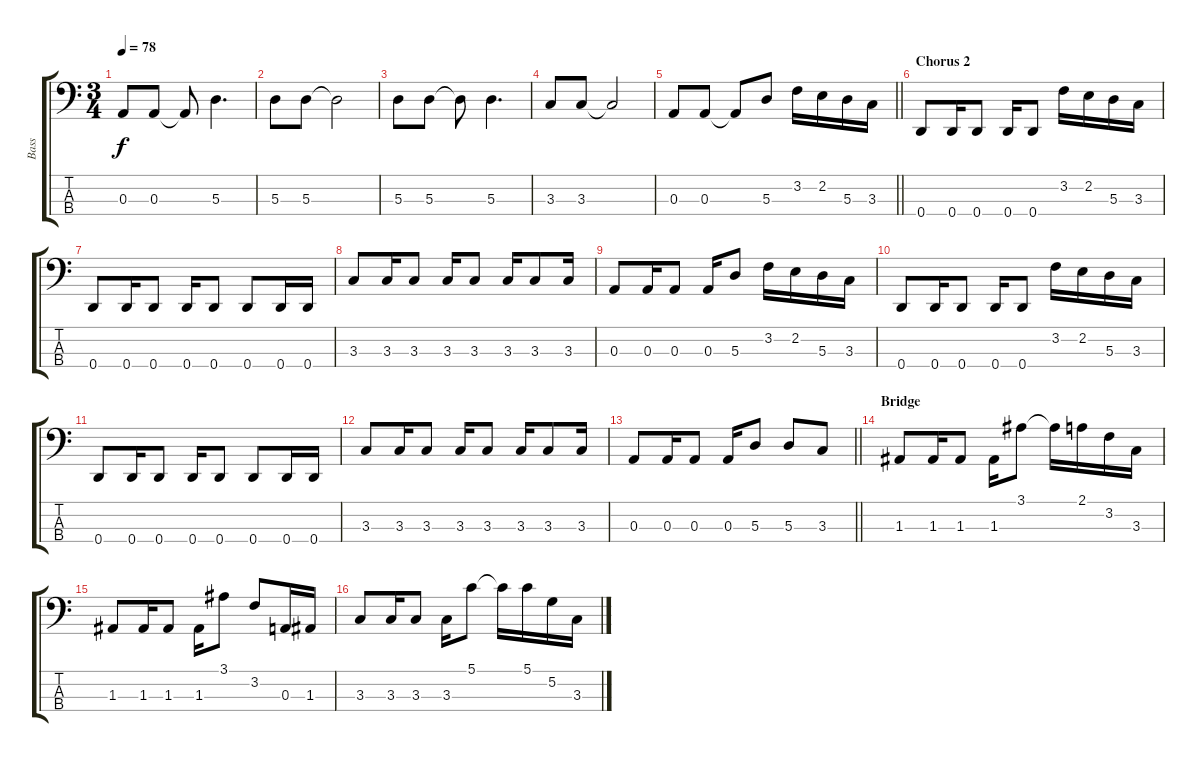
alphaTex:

\track ("Bass" "Bass") {instrument electricbassfinger}
\staff {score tabs}
\tuning (G2 D2 A1 D1) {hide}
\ts (3 4)
\tempo 78
\clef f4
\ks c
0.3.8{dy f} 0.3.8 0.3{t}.8 5.3.4{d} |
5.3.8 5.3.8 5.3{t}.2 |
5.3.8 5.3.8 5.3{t}.8 5.3.4{d} |
3.3.8 3.3.8 3.3{t}.2 |
\barLineRight lightlight
0.3.8 0.3.8 0.3{t}.8 5.3.8 3.2.16 2.2.16 5.3.16 3.3.16 |
\section ("" "Chorus 2")
0.4.8 0.4.16 0.4.8 0.4.16 0.4.8 3.2.16 2.2.16 5.3.16 3.3.16 |
0.4.8 0.4.16 0.4.8 0.4.16 0.4.8 0.4.8 0.4.16 0.4.16 |
3.3.8 3.3.16 3.3.8 3.3.16 3.3.8 3.3.16 3.3.8 3.3.16 |
0.3.8 0.3.16 0.3.8 0.3.16 5.3.8 3.2.16 2.2.16 5.3.16 3.3.16 |
0.4.8 0.4.16 0.4.8 0.4.16 0.4.8 3.2.16 2.2.16 5.3.16 3.3.16 |
0.4.8 0.4.16 0.4.8 0.4.16 0.4.8 0.4.8 0.4.16 0.4.16 |
3.3.8 3.3.16 3.3.8 3.3.16 3.3.8 3.3.16 3.3.8 3.3.16 |
\barLineRight lightlight
0.3.8 0.3.16 0.3.8 0.3.16 5.3.8 5.3.8 3.3.8 |
\section ("" "Bridge")
1.3.8 1.3.16 1.3.8 1.3.16 3.1.8 3.1{t}.16 2.1.16 3.2.16 3.3.16 |
1.3.8 1.3.16 1.3.8 1.3.16 3.1.8 3.2.8 0.3.16 1.3.16 |
3.3.8 3.3.16 3.3.8 3.3.16 5.1.8 5.1{t}.16 5.1.16 5.2.16 3.3.16
